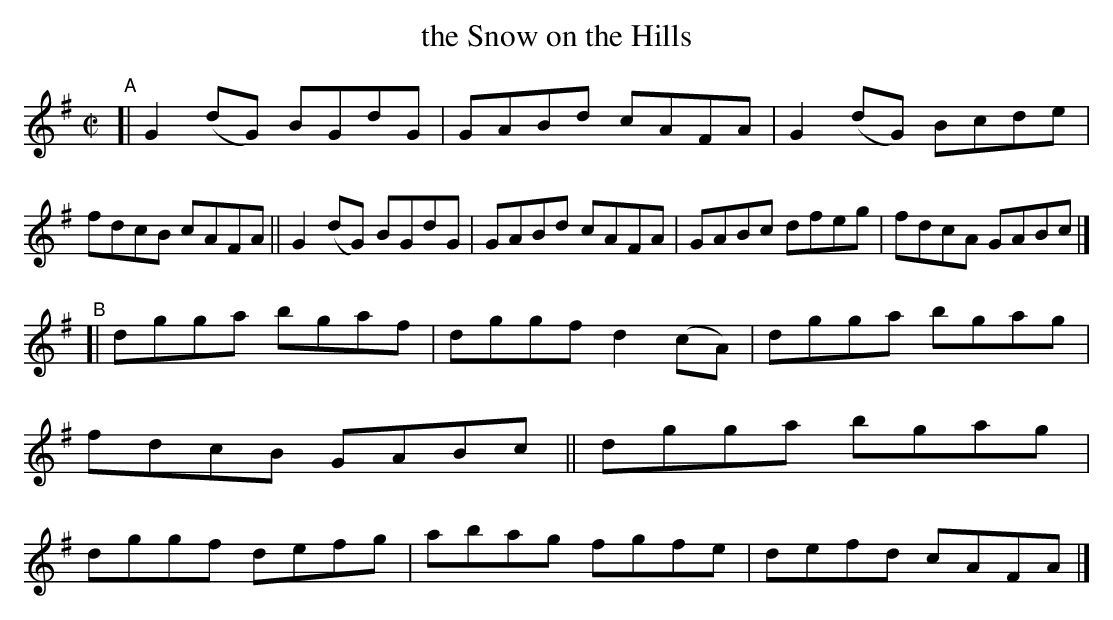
X:1
T: the Snow on the Hills
M: C|
L: 1/8
K: G
"^A"\
[| G2(dG) BGdG | GABd cAFA | G2(dG) Bcde | fdcB cAFA \
|| G2(dG) BGdG | GABd cAFA | GABc dfeg | fdcA GABc |]
"^B"\
[| dgga bgaf | dggf d2(cA) | dgga bgag | fdcB GABc \
|| dgga bgag | dggf defg | abag fgfe | defd cAFA |]
